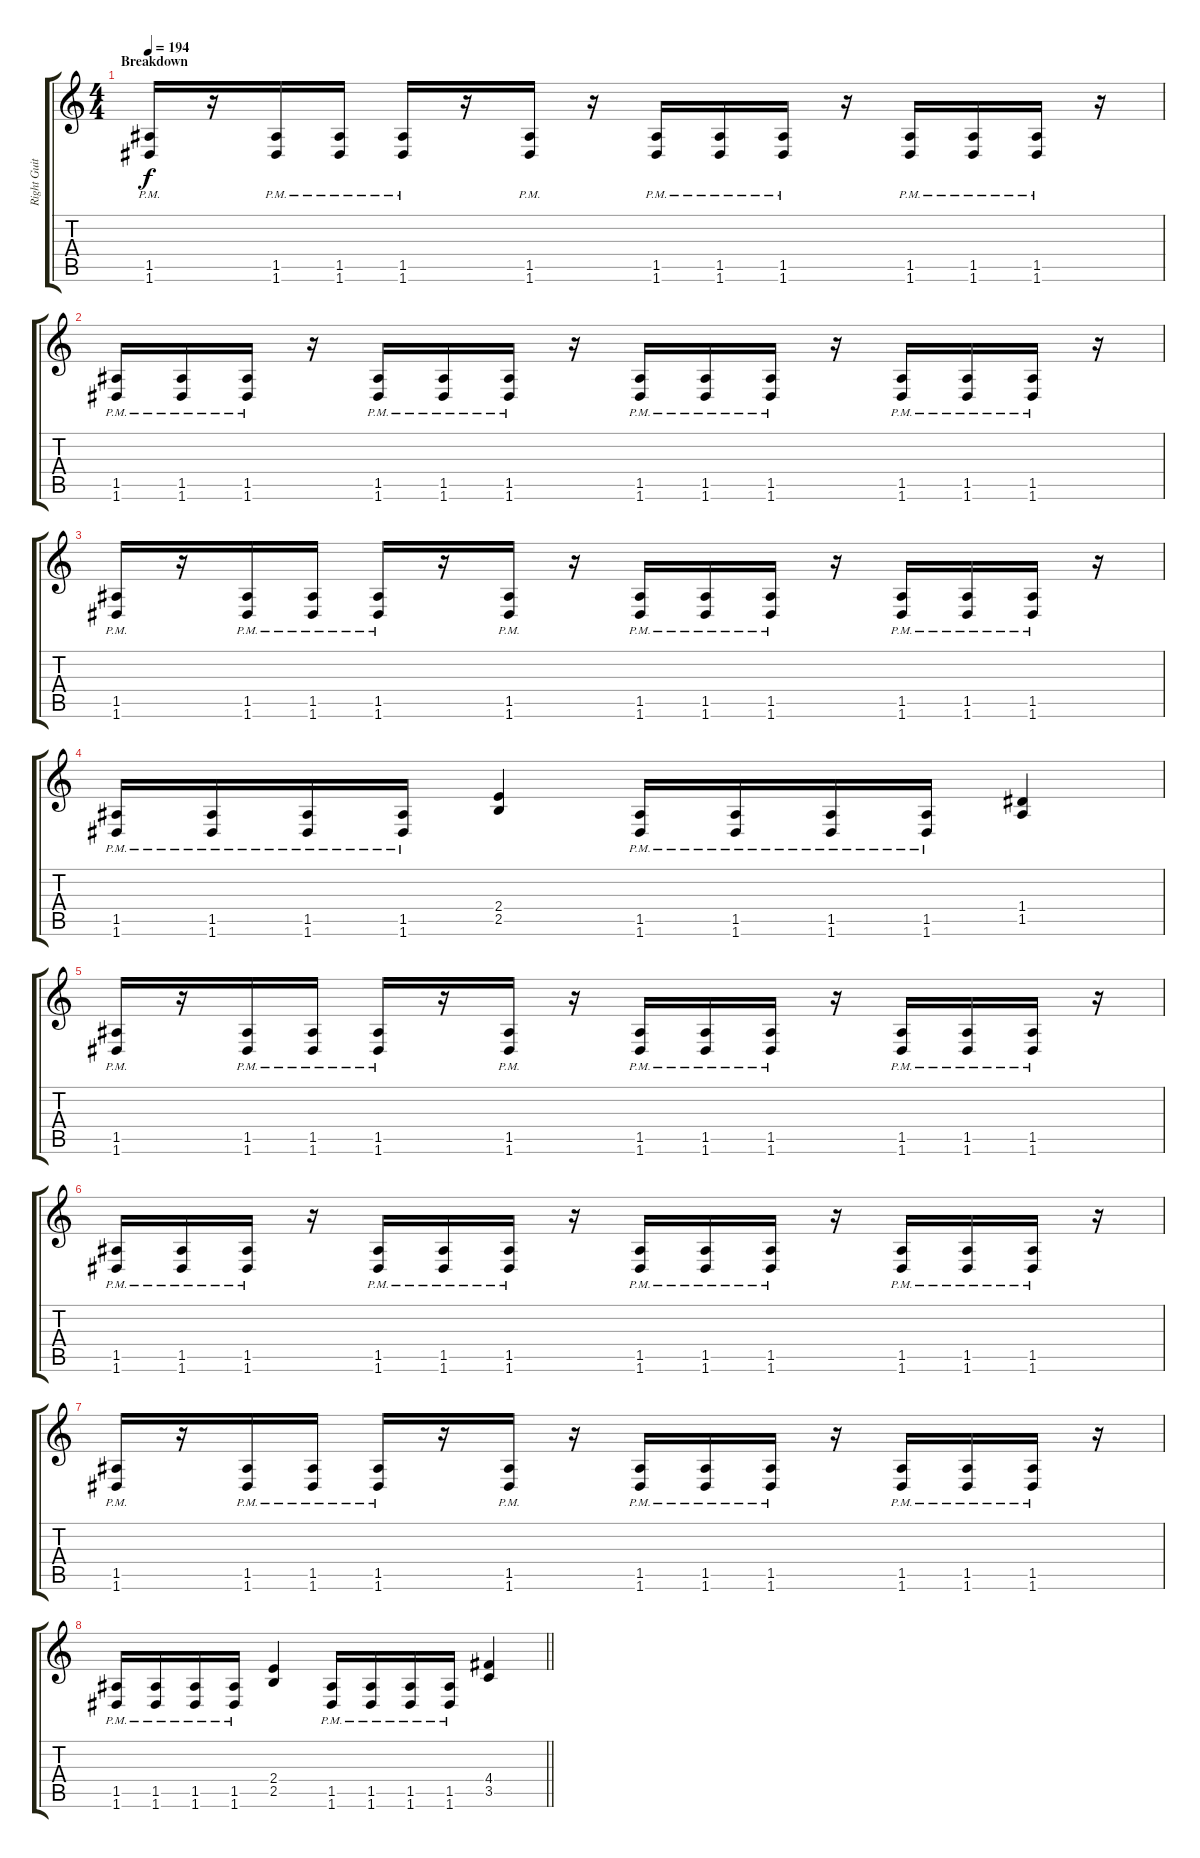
\track ("Right Guitar" "Right Guit") {instrument overdrivenguitar}
\staff {score tabs}
\tuning (E4 B3 G3 D3 A2 D2) {hide}
\ts (4 4)
\section ("" "Breakdown")
\tempo 194
\clef g2
\ks c
(1.5{pm} 1.6{pm}).16{dy f} r.16 (1.5{pm} 1.6{pm}).16 (1.5{pm} 1.6{pm}).16 (1.5{pm} 1.6{pm}).16 r.16 (1.5{pm} 1.6{pm}).16 r.16 (1.5{pm} 1.6{pm}).16 (1.5{pm} 1.6{pm}).16 (1.5{pm} 1.6{pm}).16 r.16 (1.5{pm} 1.6{pm}).16 (1.5{pm} 1.6{pm}).16 (1.5{pm} 1.6{pm}).16 r.16 |
(1.5{pm} 1.6{pm}).16 (1.5{pm} 1.6{pm}).16 (1.5{pm} 1.6{pm}).16 r.16 (1.5{pm} 1.6{pm}).16 (1.5{pm} 1.6{pm}).16 (1.5{pm} 1.6{pm}).16 r.16 (1.5{pm} 1.6{pm}).16 (1.5{pm} 1.6{pm}).16 (1.5{pm} 1.6{pm}).16 r.16 (1.5{pm} 1.6{pm}).16 (1.5{pm} 1.6{pm}).16 (1.5{pm} 1.6{pm}).16 r.16 |
(1.5{pm} 1.6{pm}).16 r.16 (1.5{pm} 1.6{pm}).16 (1.5{pm} 1.6{pm}).16 (1.5{pm} 1.6{pm}).16 r.16 (1.5{pm} 1.6{pm}).16 r.16 (1.5{pm} 1.6{pm}).16 (1.5{pm} 1.6{pm}).16 (1.5{pm} 1.6{pm}).16 r.16 (1.5{pm} 1.6{pm}).16 (1.5{pm} 1.6{pm}).16 (1.5{pm} 1.6{pm}).16 r.16 |
(1.5{pm} 1.6{pm}).16 (1.5{pm} 1.6{pm}).16 (1.5{pm} 1.6{pm}).16 (1.5{pm} 1.6{pm}).16 (2.4 2.5).4 (1.5{pm} 1.6{pm}).16 (1.5{pm} 1.6{pm}).16 (1.5{pm} 1.6{pm}).16 (1.5{pm} 1.6{pm}).16 (1.4 1.5).4 |
(1.5{pm} 1.6{pm}).16 r.16 (1.5{pm} 1.6{pm}).16 (1.5{pm} 1.6{pm}).16 (1.5{pm} 1.6{pm}).16 r.16 (1.5{pm} 1.6{pm}).16 r.16 (1.5{pm} 1.6{pm}).16 (1.5{pm} 1.6{pm}).16 (1.5{pm} 1.6{pm}).16 r.16 (1.5{pm} 1.6{pm}).16 (1.5{pm} 1.6{pm}).16 (1.5{pm} 1.6{pm}).16 r.16 |
(1.5{pm} 1.6{pm}).16 (1.5{pm} 1.6{pm}).16 (1.5{pm} 1.6{pm}).16 r.16 (1.5{pm} 1.6{pm}).16 (1.5{pm} 1.6{pm}).16 (1.5{pm} 1.6{pm}).16 r.16 (1.5{pm} 1.6{pm}).16 (1.5{pm} 1.6{pm}).16 (1.5{pm} 1.6{pm}).16 r.16 (1.5{pm} 1.6{pm}).16 (1.5{pm} 1.6{pm}).16 (1.5{pm} 1.6{pm}).16 r.16 |
(1.5{pm} 1.6{pm}).16 r.16 (1.5{pm} 1.6{pm}).16 (1.5{pm} 1.6{pm}).16 (1.5{pm} 1.6{pm}).16 r.16 (1.5{pm} 1.6{pm}).16 r.16 (1.5{pm} 1.6{pm}).16 (1.5{pm} 1.6{pm}).16 (1.5{pm} 1.6{pm}).16 r.16 (1.5{pm} 1.6{pm}).16 (1.5{pm} 1.6{pm}).16 (1.5{pm} 1.6{pm}).16 r.16 |
\barLineRight lightlight
(1.5{pm} 1.6{pm}).16 (1.5{pm} 1.6{pm}).16 (1.5{pm} 1.6{pm}).16 (1.5{pm} 1.6{pm}).16 (2.4 2.5).4 (1.5{pm} 1.6{pm}).16 (1.5{pm} 1.6{pm}).16 (1.5{pm} 1.6{pm}).16 (1.5{pm} 1.6{pm}).16 (4.4 3.5).4
